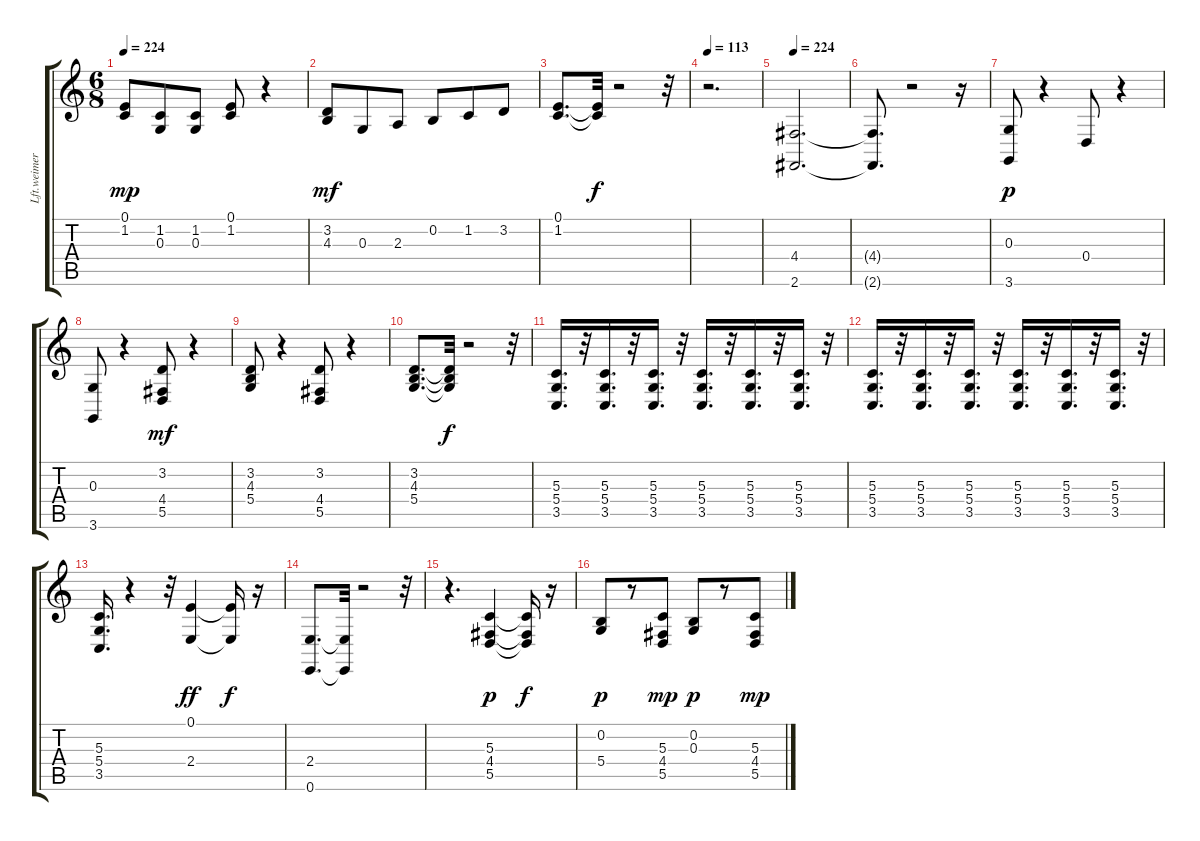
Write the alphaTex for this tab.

\track ("6/20/95" "Lft.weimer") {instrument acousticgrandpiano}
\staff {score tabs}
\tuning (E4 B3 G3 D3 A2 E2) {hide}
\ts (6 8)
\tempo 224
\clef g2
\ks c
(0.1 1.2).8{dy mp} (1.2 0.3).8 (1.2 0.3).8 (0.1 1.2).8 r.4 |
(3.2 4.3).8{dy mf} 0.3.8 2.3.8 0.2.8 1.2.8 3.2.8 |
(0.1 1.2).8{d} (0.1{t} 1.2{t}).32{dy f} r.2 r.32 |
\tempo 113
r.2{d} |
\tempo 224
(4.4 2.6).2{d} |
(4.4{t} 2.6{t}).8{d} r.2 r.16 |
(0.3 3.6).8{dy p} r.4 0.4.8 r.4 |
(0.3 3.6).8 r.4 (3.2 4.4 5.5).8{dy mf} r.4 |
(3.2 4.3 5.4).8 r.4 (3.2 4.4 5.5).8 r.4 |
(3.2 4.3 5.4).8{d} (3.2{t} 4.3{t} 5.4{t}).32{dy f} r.2 r.32 |
(5.3 5.4 3.5).16{d} r.32 (5.3 5.4 3.5).16{d} r.32 (5.3 5.4 3.5).16{d} r.32 (5.3 5.4 3.5).16{d} r.32 (5.3 5.4 3.5).16{d} r.32 (5.3 5.4 3.5).16{d} r.32 |
(5.3 5.4 3.5).16{d} r.32 (5.3 5.4 3.5).16{d} r.32 (5.3 5.4 3.5).16{d} r.32 (5.3 5.4 3.5).16{d} r.32 (5.3 5.4 3.5).16{d} r.32 (5.3 5.4 3.5).16{d} r.32 |
(5.3 5.4 3.5).16{d} r.4 r.32 (0.1 2.4).4{dy ff} (0.1{t} 2.4{t}).16{dy f} r.16 |
(2.4 0.6).8{d} (2.4{t} 0.6{t}).32 r.2 r.32 |
r.4{d} (5.3 4.4 5.5).4{dy p} (5.3{t} 4.4{t} 5.5{t}).16{dy f} r.16 |
(0.2 5.4).8{dy p} r.8 (5.3 4.4 5.5).8{dy mp} (0.2 0.3).8{dy p} r.8 (5.3 4.4 5.5).8{dy mp}
